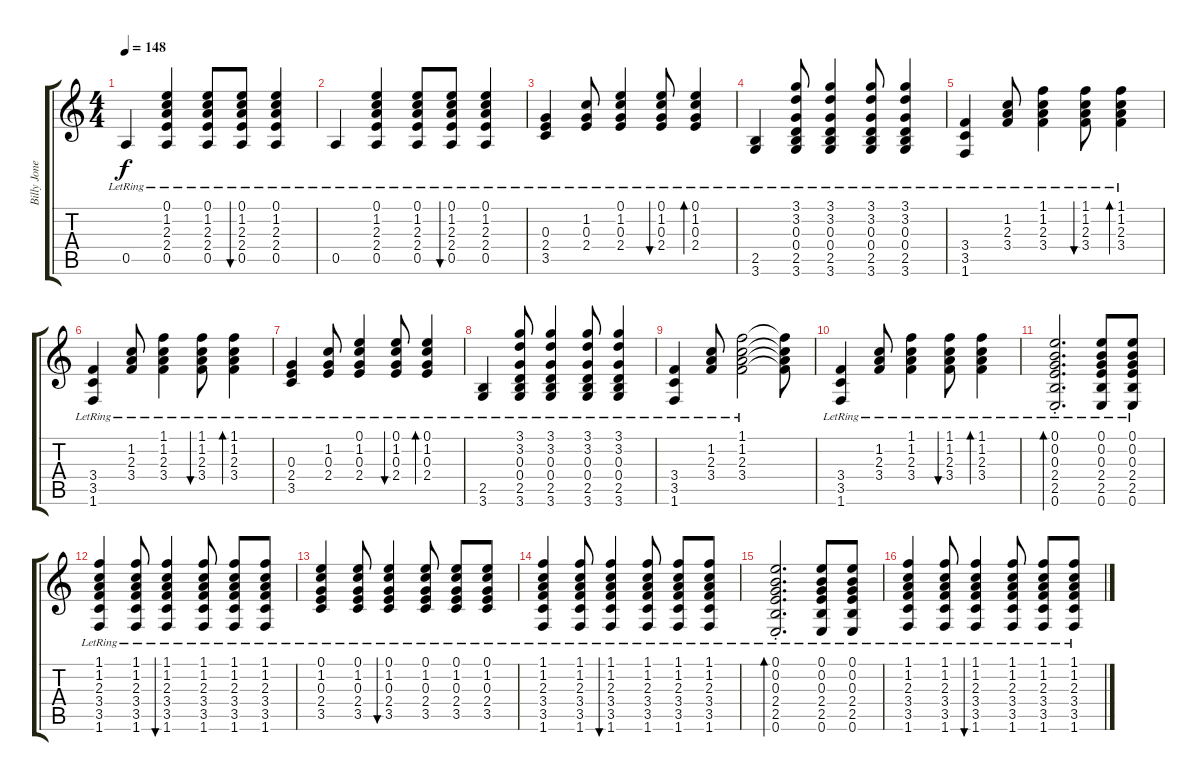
\track ("Billy Jones Guitar" "Billy Jone") {instrument electricguitarclean}
\staff {score tabs}
\tuning (E4 B3 G3 D3 A2 E2) {hide}
\ts (4 4)
\tempo 148
\clef g2
\ks c
0.5{lr}.4{dy f} (0.1{lr} 1.2{lr} 2.3{lr} 2.4{lr} 0.5{lr}).4 (0.1{lr} 1.2{lr} 2.3{lr} 2.4{lr} 0.5{lr}).8 (0.1{lr} 1.2{lr} 2.3{lr} 2.4{lr} 0.5{lr}).8{bu 60} (0.1{lr} 1.2{lr} 2.3{lr} 2.4{lr} 0.5{lr}).4 |
0.5{lr}.4 (0.1{lr} 1.2{lr} 2.3{lr} 2.4{lr} 0.5{lr}).4 (0.1{lr} 1.2{lr} 2.3{lr} 2.4{lr} 0.5{lr}).8 (0.1{lr} 1.2{lr} 2.3{lr} 2.4{lr} 0.5{lr}).8{bu 60} (0.1{lr} 1.2{lr} 2.3{lr} 2.4{lr} 0.5{lr}).4 |
(0.3{lr} 2.4{lr} 3.5{lr}).4 (1.2{lr} 0.3{lr} 2.4{lr}).8 (0.1{lr} 1.2{lr} 0.3{lr} 2.4{lr}).4 (0.1{lr} 1.2{lr} 0.3{lr} 2.4{lr}).8{bu 60} (0.1{lr} 1.2{lr} 0.3{lr} 2.4{lr}).4{bd 60} |
(2.5{lr} 3.6{lr}).4 (3.1{lr} 3.2{lr} 0.3{lr} 0.4{lr} 2.5{lr} 3.6{lr}).8 (3.1{lr} 3.2{lr} 0.3{lr} 0.4{lr} 2.5{lr} 3.6{lr}).4 (3.1{lr} 3.2{lr} 0.3{lr} 0.4{lr} 2.5{lr} 3.6{lr}).8 (3.1{lr} 3.2{lr} 0.3{lr} 0.4{lr} 2.5{lr} 3.6{lr}).4 |
(3.4{lr} 3.5{lr} 1.6{lr}).4 (1.2{lr} 2.3{lr} 3.4{lr}).8 (1.1{lr} 1.2{lr} 2.3{lr} 3.4{lr}).4 (1.1{lr} 1.2{lr} 2.3{lr} 3.4{lr}).8{bu 60} (1.1{lr} 1.2{lr} 2.3{lr} 3.4{lr}).4{bd 60} |
(3.4{lr} 3.5{lr} 1.6{lr}).4 (1.2{lr} 2.3{lr} 3.4{lr}).8 (1.1{lr} 1.2{lr} 2.3{lr} 3.4{lr}).4 (1.1{lr} 1.2{lr} 2.3{lr} 3.4{lr}).8{bu 60} (1.1{lr} 1.2{lr} 2.3{lr} 3.4{lr}).4{bd 60} |
(0.3{lr} 2.4{lr} 3.5{lr}).4 (1.2{lr} 0.3{lr} 2.4{lr}).8 (0.1{lr} 1.2{lr} 0.3{lr} 2.4{lr}).4 (0.1{lr} 1.2{lr} 0.3{lr} 2.4{lr}).8{bu 60} (0.1{lr} 1.2{lr} 0.3{lr} 2.4{lr}).4{bd 60} |
(2.5{lr} 3.6{lr}).4 (3.1{lr} 3.2{lr} 0.3{lr} 0.4{lr} 2.5{lr} 3.6{lr}).8 (3.1{lr} 3.2{lr} 0.3{lr} 0.4{lr} 2.5{lr} 3.6{lr}).4 (3.1{lr} 3.2{lr} 0.3{lr} 0.4{lr} 2.5{lr} 3.6{lr}).8 (3.1{lr} 3.2{lr} 0.3{lr} 0.4{lr} 2.5{lr} 3.6{lr}).4 |
(3.4{lr} 3.5{lr} 1.6{lr}).4 (1.2{lr} 2.3{lr} 3.4{lr}).8 (1.1{lr} 1.2{lr} 2.3{lr} 3.4{lr}).2 (1.1{t} 1.2{t} 2.3{t} 3.4{t}).8 |
(3.4{lr} 3.5{lr} 1.6{lr}).4 (1.2{lr} 2.3{lr} 3.4{lr}).8 (1.1{lr} 1.2{lr} 2.3{lr} 3.4{lr}).4 (1.1{lr} 1.2{lr} 2.3{lr} 3.4{lr}).8{bu 60} (1.1{lr} 1.2{lr} 2.3{lr} 3.4{lr}).4{bd 60} |
(0.1 0.2{lr} 0.3{st lr} 2.4{lr} 2.5{lr} 0.6).2{d bd 240 volume 10 balance 8} (0.1{lr} 0.2{lr} 0.3{lr} 2.4{lr} 2.5{lr} 0.6).8{volume 7 balance 0} (0.1{lr} 0.2{lr} 0.3{lr} 2.4{lr} 2.5{lr} 0.6).8 |
(1.1{lr} 1.2{lr} 2.3{lr} 3.4{lr} 3.5{lr} 1.6{lr}).4 (1.1{lr} 1.2{lr} 2.3{lr} 3.4{lr} 3.5{lr} 1.6{lr}).8 (1.1{lr} 1.2{lr} 2.3{lr} 3.4{lr} 3.5{lr} 1.6{lr}).4{bu 60} (1.1{lr} 1.2{lr} 2.3{lr} 3.4{lr} 3.5{lr} 1.6{lr}).8 (1.1{lr} 1.2{lr} 2.3{lr} 3.4{lr} 3.5{lr} 1.6{lr}).8 (1.1{lr} 1.2{lr} 2.3{lr} 3.4{lr} 3.5{lr} 1.6{lr}).8 |
(0.1{lr} 1.2{lr} 0.3{lr} 2.4{lr} 3.5{lr}).4 (0.1{lr} 1.2{lr} 0.3{lr} 2.4{lr} 3.5{lr}).8 (0.1{lr} 1.2{lr} 0.3{lr} 2.4{lr} 3.5{lr}).4{bu 60} (0.1{lr} 1.2{lr} 0.3{lr} 2.4{lr} 3.5{lr}).8 (0.1{lr} 1.2{lr} 0.3{lr} 2.4{lr} 3.5{lr}).8 (0.1{lr} 1.2{lr} 0.3{lr} 2.4{lr} 3.5{lr}).8 |
(1.1{lr} 1.2{lr} 2.3{lr} 3.4{lr} 3.5{lr} 1.6{lr}).4 (1.1{lr} 1.2{lr} 2.3{lr} 3.4{lr} 3.5{lr} 1.6{lr}).8 (1.1{lr} 1.2{lr} 2.3{lr} 3.4{lr} 3.5{lr} 1.6{lr}).4{bu 60} (1.1{lr} 1.2{lr} 2.3{lr} 3.4{lr} 3.5{lr} 1.6{lr}).8 (1.1{lr} 1.2{lr} 2.3{lr} 3.4{lr} 3.5{lr} 1.6{lr}).8 (1.1{lr} 1.2{lr} 2.3{lr} 3.4{lr} 3.5{lr} 1.6{lr}).8 |
(0.1 0.2{lr} 0.3{st lr} 2.4{lr} 2.5{lr} 0.6).2{d bd 240 volume 10 balance 8} (0.1{lr} 0.2{lr} 0.3{lr} 2.4{lr} 2.5{lr} 0.6).8{volume 8 balance 0} (0.1{lr} 0.2{lr} 0.3{lr} 2.4{lr} 2.5{lr} 0.6).8 |
(1.1{lr} 1.2{lr} 2.3{lr} 3.4{lr} 3.5{lr} 1.6{lr}).4 (1.1{lr} 1.2{lr} 2.3{lr} 3.4{lr} 3.5{lr} 1.6{lr}).8 (1.1{lr} 1.2{lr} 2.3{lr} 3.4{lr} 3.5{lr} 1.6{lr}).4{bu 60} (1.1{lr} 1.2{lr} 2.3{lr} 3.4{lr} 3.5{lr} 1.6{lr}).8 (1.1{lr} 1.2{lr} 2.3{lr} 3.4{lr} 3.5{lr} 1.6{lr}).8 (1.1{lr} 1.2{lr} 2.3{lr} 3.4{lr} 3.5{lr} 1.6{lr}).8
